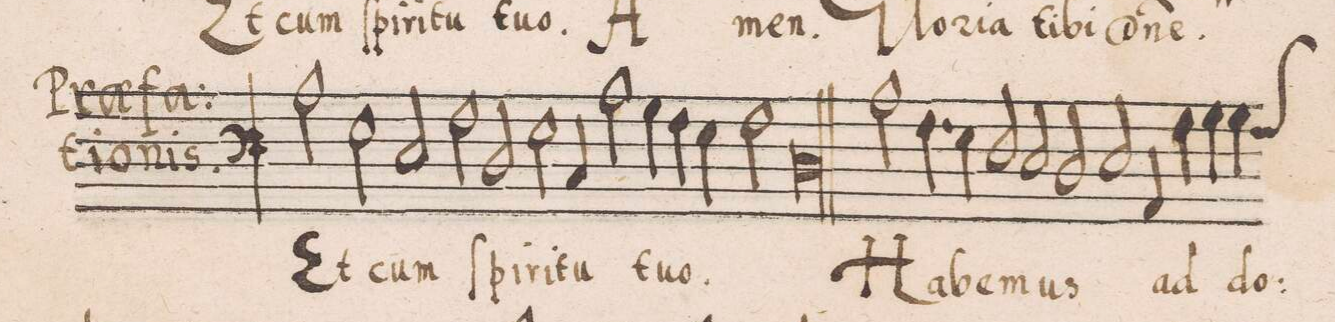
**kern	**text
*I"BASSVS	*
*clefF3	*
*k[]	*
*met(C)	*
*M2/1	*
2c\	Et
2G\	cum
2E/	.
2A\	ſpi-
=7	=7
2D/	.
2G\	-ri-
4C/	-tu
2c\	.
4B\	tu-
=8	=8
4A\	-o.
4G\	.
2A\	.
1D	.
=9||	=9||
2c\	Ha-
4A\	.
4G\	-be-
2F/	.
2E/	-mus
=10	=10
2D/	.
2E/	.
4AA/	.
4A\	ad
4B\	.
4B\	do-
=11	=11
*-	*-
